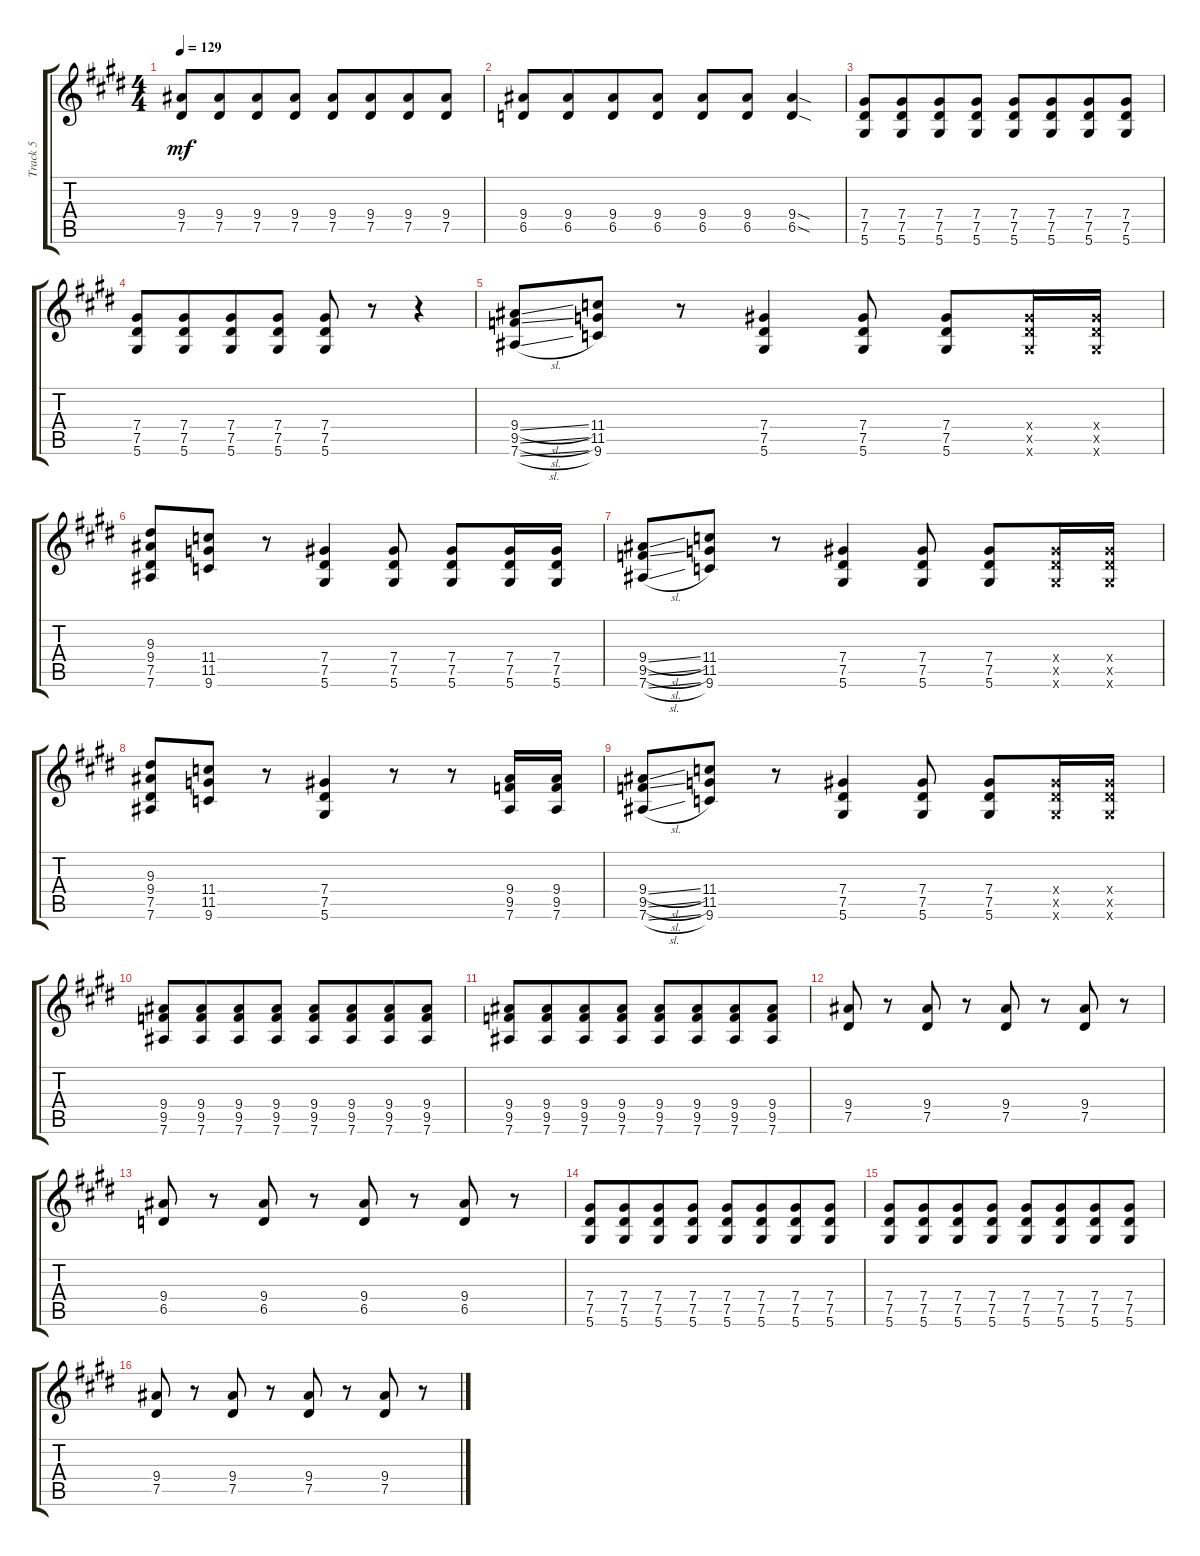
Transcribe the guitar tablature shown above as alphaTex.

\track ("Track 5" "Track 5") {instrument distortionguitar}
\staff {score tabs}
\tuning (Eb4 Bb3 Gb3 Db3 Ab2 Eb2) {hide}
\ts (4 4)
\tempo 129
\clef g2
\ks e
(9.4 7.5).8{dy mf} (9.4 7.5).8{beam merge} (9.4 7.5).8 (9.4 7.5).8 (9.4 7.5).8 (9.4 7.5).8{beam merge} (9.4 7.5).8 (9.4 7.5).8 |
(9.4 6.5).8 (9.4 6.5).8{beam merge} (9.4 6.5).8 (9.4 6.5).8 (9.4 6.5).8 (9.4 6.5).8 (9.4{sod} 6.5{sod}).4 |
(7.4 7.5 5.6).8 (7.4 7.5 5.6).8{beam merge} (7.4 7.5 5.6).8 (7.4 7.5 5.6).8 (7.4 7.5 5.6).8 (7.4 7.5 5.6).8{beam merge} (7.4 7.5 5.6).8 (7.4 7.5 5.6).8 |
(7.4 7.5 5.6).8 (7.4 7.5 5.6).8{beam merge} (7.4 7.5 5.6).8 (7.4 7.5 5.6).8 (7.4 7.5 5.6).8 r.8 r.4 |
(9.4{sl} 9.5{sl} 7.6{sl}).8 (11.4 11.5 9.6).8 r.8 (7.4 7.5 5.6).4 (7.4 7.5 5.6).8 (7.4 7.5 5.6).8 (7.4{x} 7.5{x} 5.6{x}).16 (7.4{x} 7.5{x} 5.6{x}).16 |
(9.3 9.4 7.5 7.6).8 (11.4 11.5 9.6).8 r.8 (7.4 7.5 5.6).4 (7.4 7.5 5.6).8 (7.4 7.5 5.6).8 (7.4 7.5 5.6).16 (7.4 7.5 5.6).16 |
(9.4{sl} 9.5{sl} 7.6{sl}).8 (11.4 11.5 9.6).8 r.8 (7.4 7.5 5.6).4 (7.4 7.5 5.6).8 (7.4 7.5 5.6).8 (7.4{x} 7.5{x} 5.6{x}).16 (7.4{x} 7.5{x} 5.6{x}).16 |
(9.3 9.4 7.5 7.6).8 (11.4 11.5 9.6).8 r.8 (7.4 7.5 5.6).4 r.8 r.8 (9.4 9.5 7.6).16 (9.4 9.5 7.6).16 |
(9.4{sl} 9.5{sl} 7.6{sl}).8 (11.4 11.5 9.6).8 r.8 (7.4 7.5 5.6).4 (7.4 7.5 5.6).8 (7.4 7.5 5.6).8 (7.4{x} 7.5{x} 5.6{x}).16 (7.4{x} 7.5{x} 5.6{x}).16 |
(9.4 9.5 7.6).8 (9.4 9.5 7.6).8{beam merge} (9.4 9.5 7.6).8 (9.4 9.5 7.6).8 (9.4 9.5 7.6).8 (9.4 9.5 7.6).8{beam merge} (9.4 9.5 7.6).8 (9.4 9.5 7.6).8 |
(9.4 9.5 7.6).8 (9.4 9.5 7.6).8{beam merge} (9.4 9.5 7.6).8 (9.4 9.5 7.6).8 (9.4 9.5 7.6).8 (9.4 9.5 7.6).8{beam merge} (9.4 9.5 7.6).8 (9.4 9.5 7.6).8 |
(9.4 7.5).8 r.8 (9.4 7.5).8 r.8 (9.4 7.5).8 r.8 (9.4 7.5).8 r.8 |
(9.4 6.5).8 r.8 (9.4 6.5).8 r.8 (9.4 6.5).8 r.8 (9.4 6.5).8 r.8 |
(7.4 7.5 5.6).8 (7.4 7.5 5.6).8{beam merge} (7.4 7.5 5.6).8 (7.4 7.5 5.6).8 (7.4 7.5 5.6).8 (7.4 7.5 5.6).8{beam merge} (7.4 7.5 5.6).8 (7.4 7.5 5.6).8 |
(7.4 7.5 5.6).8 (7.4 7.5 5.6).8{beam merge} (7.4 7.5 5.6).8 (7.4 7.5 5.6).8 (7.4 7.5 5.6).8 (7.4 7.5 5.6).8{beam merge} (7.4 7.5 5.6).8 (7.4 7.5 5.6).8 |
(9.4 7.5).8 r.8 (9.4 7.5).8 r.8 (9.4 7.5).8 r.8 (9.4 7.5).8 r.8
